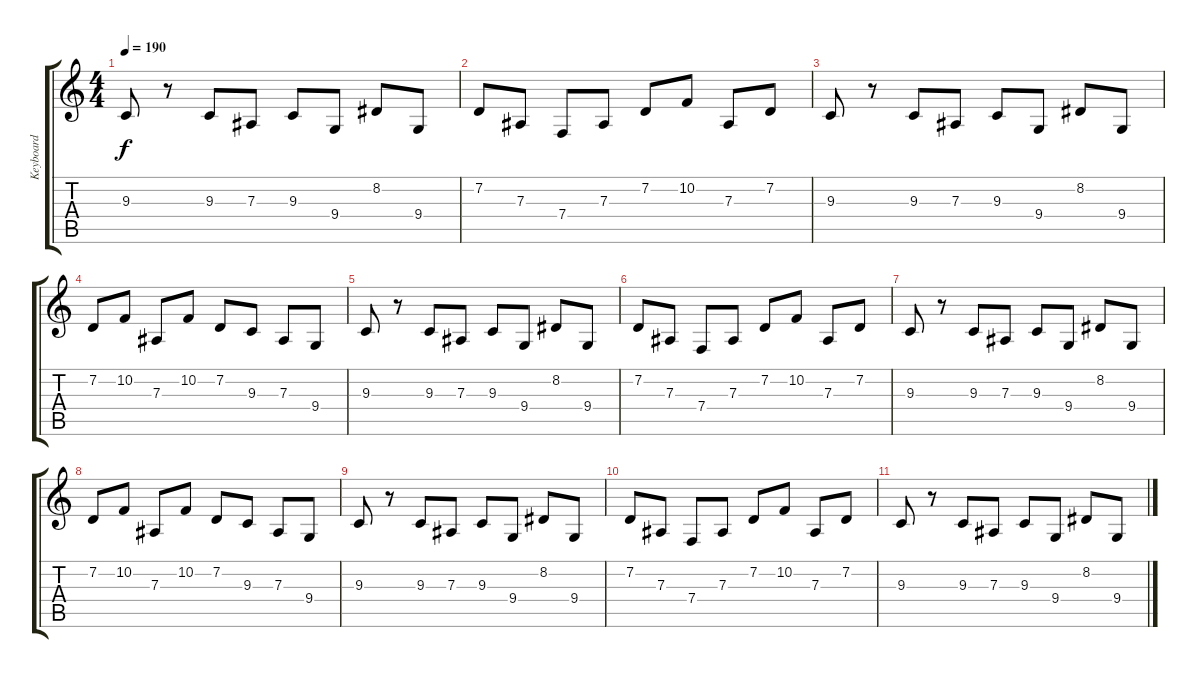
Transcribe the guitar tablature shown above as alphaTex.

\track ("Keyboard" "Keyboard") {instrument stringensemble1}
\staff {score tabs}
\tuning (C4 G3 Eb3 Bb2 F2 C2) {hide}
\ts (4 4)
\tempo 190
\clef g2
\ks c
9.3.8{dy f} r.8 9.3.8 7.3.8 9.3.8 9.4.8 8.2.8 9.4.8 |
7.2.8 7.3.8 7.4.8 7.3.8 7.2.8 10.2.8 7.3.8 7.2.8 |
9.3.8 r.8 9.3.8 7.3.8 9.3.8 9.4.8 8.2.8 9.4.8 |
7.2.8 10.2.8 7.3.8 10.2.8 7.2.8 9.3.8 7.3.8 9.4.8 |
9.3.8 r.8 9.3.8 7.3.8 9.3.8 9.4.8 8.2.8 9.4.8 |
7.2.8 7.3.8 7.4.8 7.3.8 7.2.8 10.2.8 7.3.8 7.2.8 |
9.3.8 r.8 9.3.8 7.3.8 9.3.8 9.4.8 8.2.8 9.4.8 |
7.2.8 10.2.8 7.3.8 10.2.8 7.2.8 9.3.8 7.3.8 9.4.8 |
9.3.8 r.8 9.3.8 7.3.8 9.3.8 9.4.8 8.2.8 9.4.8 |
7.2.8 7.3.8 7.4.8 7.3.8 7.2.8 10.2.8 7.3.8 7.2.8 |
9.3.8 r.8 9.3.8 7.3.8 9.3.8 9.4.8 8.2.8 9.4.8
